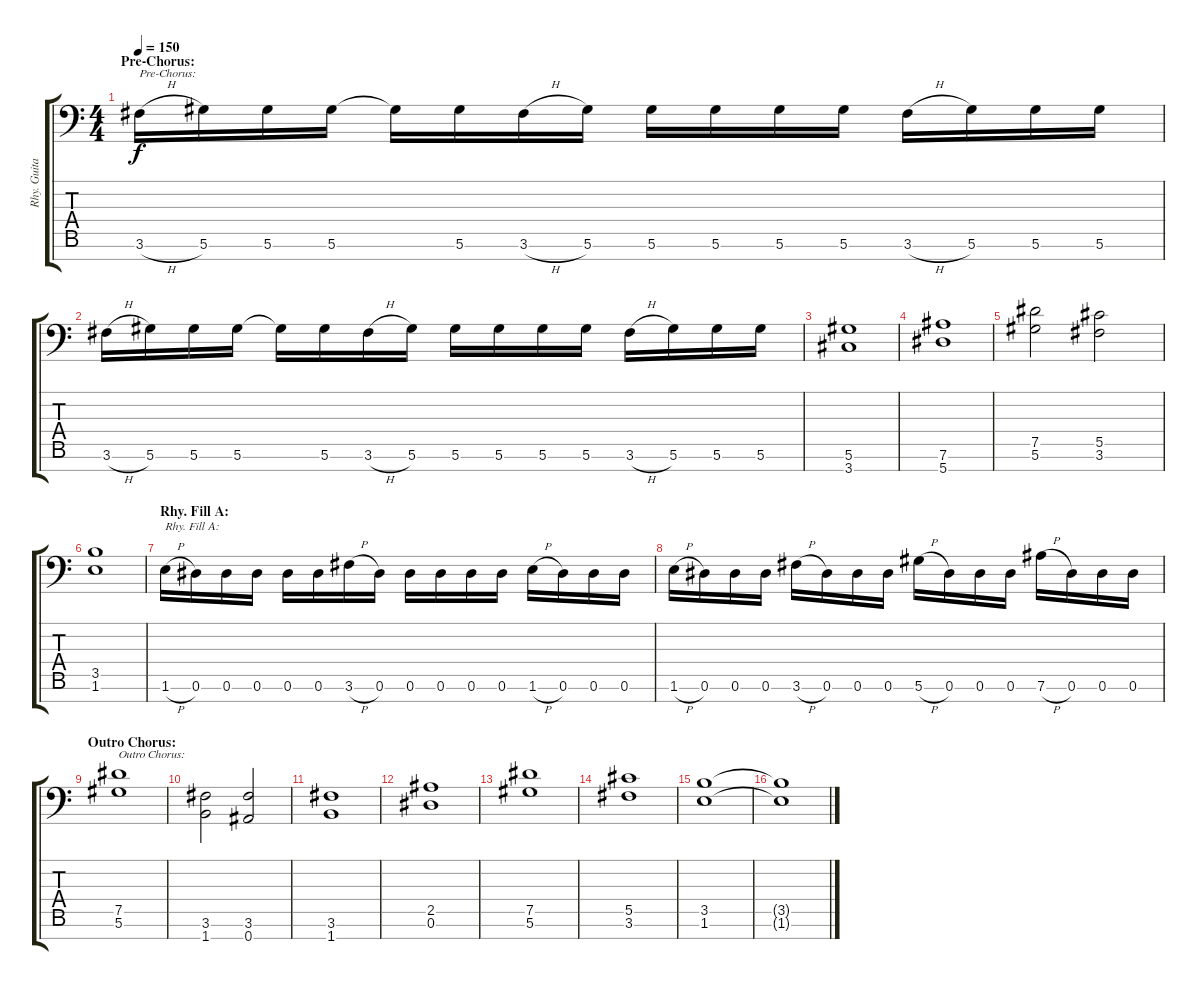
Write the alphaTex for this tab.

\track ("Rhy. Guitar 2" "Rhy. Guita") {instrument distortionguitar}
\staff {score tabs}
\tuning (Eb4 Bb3 Gb3 Db3 Ab2 Eb2 Bb1) {hide}
\ts (4 4)
\section ("" "Pre-Chorus:")
\tempo 150
\clef f4
\ks c
3.6{h}.16{txt "Pre-Chorus:" dy f} 5.6.16 5.6.16 5.6.16 5.6{t}.16 5.6.16 3.6{h}.16 5.6.16 5.6.16 5.6.16 5.6.16 5.6.16 3.6{h}.16 5.6.16 5.6.16 5.6.16 |
3.6{h}.16 5.6.16 5.6.16 5.6.16 5.6{t}.16 5.6.16 3.6{h}.16 5.6.16 5.6.16 5.6.16 5.6.16 5.6.16 3.6{h}.16 5.6.16 5.6.16 5.6.16 |
(5.6 3.7).1 |
(7.6 5.7).1 |
(7.5 5.6).2 (5.5 3.6).2 |
(3.5 1.6).1 |
\section ("" "Rhy. Fill A:")
1.6{h}.16{txt "Rhy. Fill A:"} 0.6.16 0.6.16 0.6.16 0.6.16 0.6.16 3.6{h}.16 0.6.16 0.6.16 0.6.16 0.6.16 0.6.16 1.6{h}.16 0.6.16 0.6.16 0.6.16 |
1.6{h}.16 0.6.16 0.6.16 0.6.16 3.6{h}.16 0.6.16 0.6.16 0.6.16 5.6{h}.16 0.6.16 0.6.16 0.6.16 7.6{h}.16 0.6.16 0.6.16 0.6.16 |
\section ("" "Outro Chorus:")
(7.5 5.6).1{txt "Outro Chorus:"} |
(3.6 1.7).2 (3.6 0.7).2 |
(3.6 1.7).1 |
(2.5 0.6).1 |
(7.5 5.6).1 |
(5.5 3.6).1 |
(3.5 1.6).1 |
(3.5{t} 1.6{t}).1
